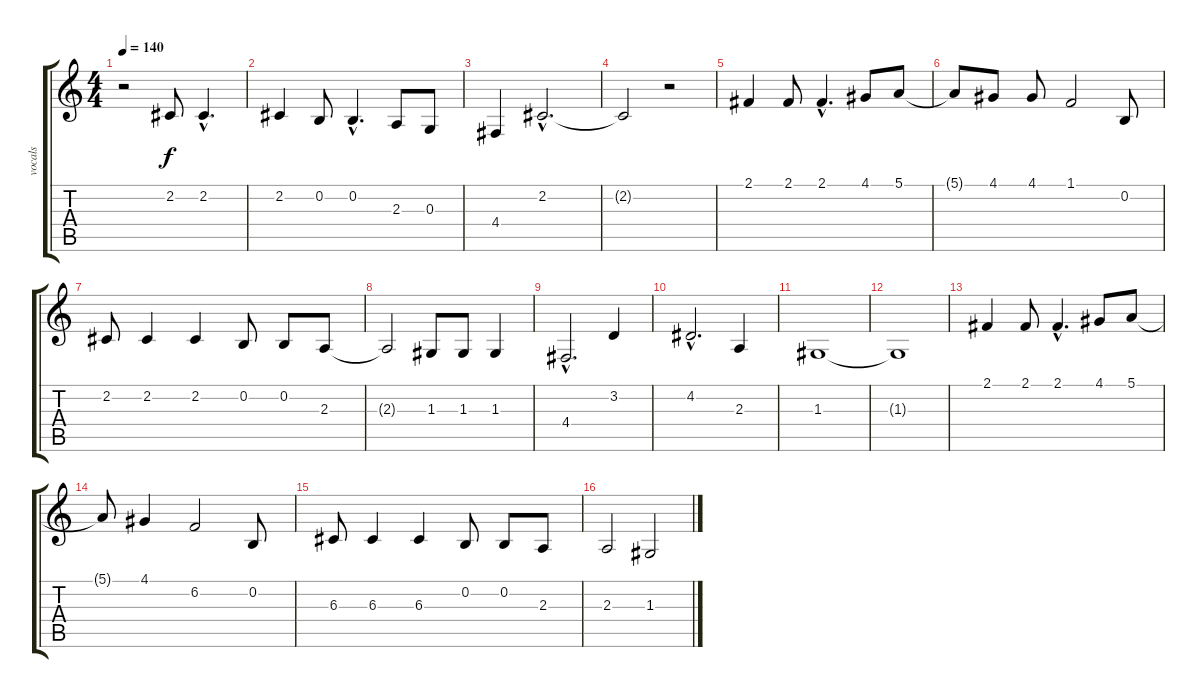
\track ("vocals" "vocals") {instrument oboe}
\staff {score tabs}
\tuning (E4 B3 G3 D3 A2 E2) {hide}
\ts (4 4)
\tempo 140
\clef g2
\ks c
r.2{dy f} 2.2.8 2.2{hac}.4{d} |
2.2.4 0.2.8 0.2{hac}.4{d} 2.3.8 0.3.8 |
4.4.4 2.2{hac}.2{d} |
2.2{t}.2 r.2 |
2.1.4 2.1.8 2.1{hac}.4{d} 4.1.8 5.1.8 |
5.1{t}.8 4.1.8 4.1.8 1.1.2 0.2.8 |
2.2.8 2.2.4 2.2.4 0.2.8 0.2.8 2.3.8 |
2.3{t}.2 1.3.8 1.3.8 1.3.4 |
4.4{hac}.2{d} 3.2.4 |
4.2{hac}.2{d} 2.3.4 |
1.3.1 |
1.3{t}.1 |
2.1.4 2.1.8 2.1{hac}.4{d} 4.1.8 5.1.8 |
5.1{t}.8 4.1.4 6.2.2 0.2.8 |
6.3.8 6.3.4 6.3.4 0.2.8 0.2.8 2.3.8 |
2.3.2 1.3.2
